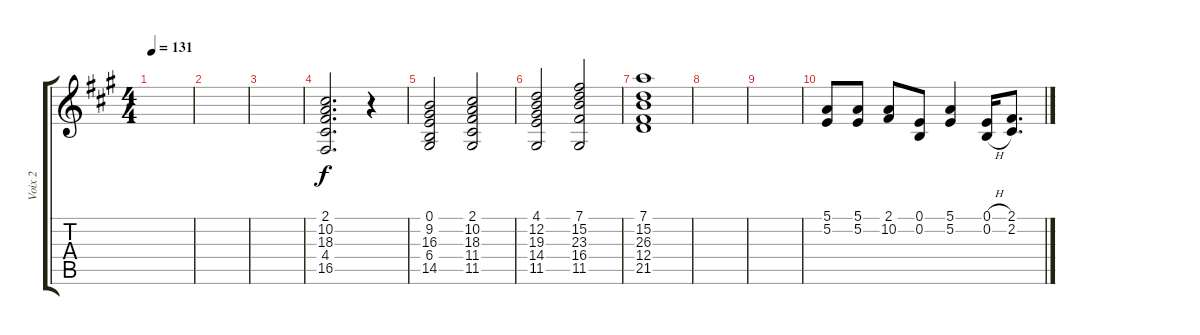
\track ("Voix 2" "Voix 2") {instrument pad4choir}
\staff {score tabs}
\tuning (E4 B3 G3 D3 A2 E2) {hide}
\ts (4 4)
\tempo 131
\clef g2
\ks a
|
|
|
(2.1 10.2 18.3 4.4 16.5).2{d} r.4 |
(0.1 9.2 16.3 6.4 14.5).2 (2.1 10.2 18.3 11.4 11.5).2 |
(4.1 12.2 19.3 14.4 11.5).2 (7.1 15.2 23.3 16.4 11.5).2 |
(7.1 15.2 26.3 12.4 21.5).1 |
|
|
(5.1 5.2).8 (5.1 5.2).8 (2.1 10.2).8 (0.1 0.2).8 (5.1 5.2).4 (0.1{h} 0.2{h}).16 (2.1 2.2).8{d}
